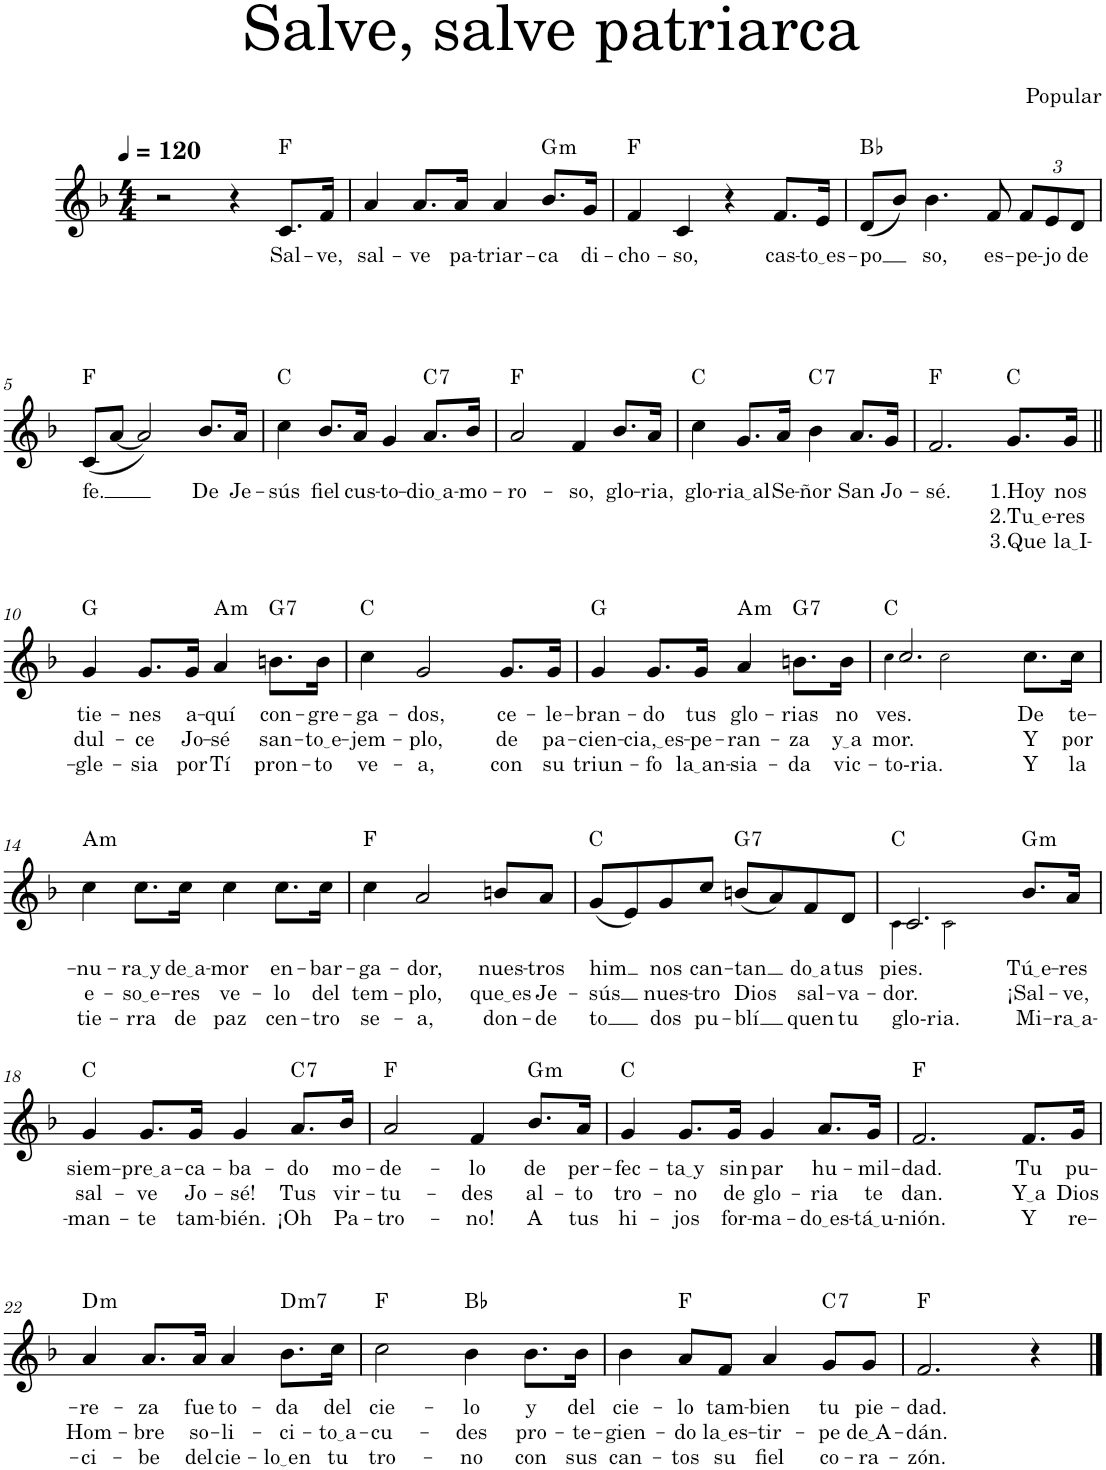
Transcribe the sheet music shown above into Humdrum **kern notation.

**kern	**text	**text	**text	**harte
*part1	*part1	*part1	*part1	*part1
*staff1	*staff1	*staff1	*staff1	*
*I"Soprano	*	*	*	*
*I'S.	*	*	*	*
*clefG2	*	*	*	*
*k[b-]	*	*	*	*
*M4/4	*	*	*	*
*MM120	*	*	*	*
=1	=1	=1	=1	=1
2r	.	.	.	.
4r	.	.	.	.
!	!LO:LY:b	!	!	!
8.c/L	Sal-	.	.	F:maj
!	!LO:LY:b	!	!	!
16f/Jk	-ve,	.	.	.
=2	=2	=2	=2	=2
!	!LO:LY:b	!	!	!
4a/	sal-	.	.	.
!	!LO:LY:b	!	!	!
8.a/L	-ve	.	.	.
!	!LO:LY:b	!	!	!
16a/Jk	pa-	.	.	.
!	!LO:LY:b	!	!	!
4a/	-triar-	.	.	.
!	!LO:LY:b	!	!	!LO:H:kt=m
8.b-/L	-ca	.	.	G:min
!	!LO:LY:b	!	!	!
16g/Jk	di-	.	.	.
=3	=3	=3	=3	=3
!	!LO:LY:b	!	!	!
4f/	-cho-	.	.	F:maj
!	!LO:LY:b	!	!	!
4c/	-so,	.	.	.
4r	.	.	.	.
!	!LO:LY:b	!	!	!
8.f/L	cas-	.	.	.
!	!LO:LY:b	!	!	!
16e/Jk	to es	.	.	.
=4	=4	=4	=4	=4
!	!LO:LY:b	!	!	!
(8d/L	-po	.	.	Bb:maj
8b-/J)	.	.	.	.
!	!LO:LY:b	!	!	!
4.b-\	so,	.	.	.
!	!LO:LY:b	!	!	!
8f/	es-	.	.	.
*Xbrackettup	*	*	*	*
!	!LO:LY:b	!	!	!
12f/L	-pe-	.	.	.
!	!LO:LY:b	!	!	!
12e/	-jo	.	.	.
!	!LO:LY:b	!	!	!
12d/J	de	.	.	.
!!LO:LB:g=z
=5	=5	=5	=5	=5
!	!LO:LY:b	!	!	!
(8c/L	fe.	.	.	F:maj
[8a/J	.	.	.	.
2a/])	.	.	.	.
!	!LO:LY:b	!	!	!
8.b-/L	De	.	.	.
!	!LO:LY:b	!	!	!
16a/Jk	Je-	.	.	.
=6	=6	=6	=6	=6
!	!LO:LY:b	!	!	!
4cc\	-sús	.	.	C:maj
!	!LO:LY:b	!	!	!
8.b-/L	fiel	.	.	.
!	!LO:LY:b	!	!	!
16a/Jk	cus-	.	.	.
!	!LO:LY:b	!	!	!
4g/	-to-	.	.	.
!	!LO:LY:b	!	!	!LO:H:kt=7
8.a/L	dio a	.	.	C:7
!	!LO:LY:b	!	!	!
16b-/Jk	-mo-	.	.	.
=7	=7	=7	=7	=7
!	!LO:LY:b	!	!	!
2a/	-ro-	.	.	F:maj
!	!LO:LY:b	!	!	!
4f/	-so,	.	.	.
!	!LO:LY:b	!	!	!
8.b-/L	glo-	.	.	.
!	!LO:LY:b	!	!	!
16a/Jk	-ria,	.	.	.
=8	=8	=8	=8	=8
!	!LO:LY:b	!	!	!
4cc\	glo-	.	.	C:maj
!	!LO:LY:b	!	!	!
8.g/L	ria al	.	.	.
!	!LO:LY:b	!	!	!
16a/Jk	Se-	.	.	.
!	!LO:LY:b	!	!	!LO:H:kt=7
4b-\	-ñor	.	.	C:7
!	!LO:LY:b	!	!	!
8.a/L	San	.	.	.
!	!LO:LY:b	!	!	!
16g/Jk	Jo-	.	.	.
=9	=9	=9	=9	=9
!	!LO:LY:b	!	!	!
2.f/	-sé.	.	.	F:maj
!	!LO:LY:b	!LO:LY:b	!LO:LY:b	!
8.g/L	1.Hoy	2.Tu e	3.Que	C:maj
!	!LO:LY:b	!LO:LY:b	!LO:LY:b	!
16g/Jk	nos	-res	la I	.
!!LO:LB:g=z
=10||	=10||	=10||	=10||	=10||
!	!LO:LY:b	!LO:LY:b	!LO:LY:b	!
4g/	tie-	dul-	-gle-	G:maj
!	!LO:LY:b	!LO:LY:b	!LO:LY:b	!
8.g/L	-nes	-ce	-sia	.
!	!LO:LY:b	!LO:LY:b	!LO:LY:b	!
16g/Jk	a-	Jo-	por	.
!	!LO:LY:b	!LO:LY:b	!LO:LY:b	!LO:H:kt=m
4a/	-quí	-sé	Tí	A:min
!	!LO:LY:b	!LO:LY:b	!LO:LY:b	!LO:H:kt=7
8.bn\L	con-	san-	pron-	G:7
!	!LO:LY:b	!LO:LY:b	!LO:LY:b	!
16b\Jk	-gre-	to e	-to	.
=11	=11	=11	=11	=11
!	!LO:LY:b	!LO:LY:b	!LO:LY:b	!
4cc\	-ga-	-jem-	ve-	C:maj
!	!LO:LY:b	!LO:LY:b	!LO:LY:b	!
2g/	-dos,	-plo,	-a,	.
!	!LO:LY:b	!LO:LY:b	!LO:LY:b	!
8.g/L	ce-	de	con	.
!	!LO:LY:b	!LO:LY:b	!LO:LY:b	!
16g/Jk	-le-	pa-	su	.
=12	=12	=12	=12	=12
!	!LO:LY:b	!LO:LY:b	!LO:LY:b	!
4g/	-bran-	-cien-	triun-	G:maj
!	!LO:LY:b	!LO:LY:b	!LO:LY:b	!
8.g/L	-do	cia, es	-fo	.
!	!LO:LY:b	!LO:LY:b	!LO:LY:b	!
16g/Jk	tus	-pe-	la an	.
!	!LO:LY:b	!LO:LY:b	!LO:LY:b	!LO:H:kt=m
4a/	glo-	-ran-	-sia-	A:min
!	!LO:LY:b	!LO:LY:b	!LO:LY:b	!LO:H:kt=7
8.bn\L	-rias	-za	-da	G:7
!	!LO:LY:b	!LO:LY:b	!LO:LY:b	!
16b\Jk	no	y a	vic-	.
=13	=13	=13	=13	=13
!	!LO:LY:b	!LO:LY:b	!LO:LY:b	!
*^	*	*	*	*
2.cc/	4cc!\	ves.	-mor.	-to-ria.	C:maj
.	2cc!\	.	.	.	.
!	!	!LO:LY:b	!LO:LY:b	!LO:LY:b	!
8.cc\L	4ryy	De	Y	Y	.
!	!	!LO:LY:b	!LO:LY:b	!LO:LY:b	!
16cc\Jk	.	te-	por	la	.
*v	*v	*	*	*	*
!!LO:LB:g=z
=14	=14	=14	=14	=14
!	!LO:LY:b	!LO:LY:b	!LO:LY:b	!LO:H:kt=m
4cc\	-nu-	e-	tie-	A:min
!	!LO:LY:b	!LO:LY:b	!LO:LY:b	!
8.cc\L	ra y	so e	-rra	.
!	!LO:LY:b	!LO:LY:b	!LO:LY:b	!
16cc\Jk	de a	-res	de	.
!	!LO:LY:b	!LO:LY:b	!LO:LY:b	!
4cc\	-mor	ve-	paz	.
!	!LO:LY:b	!LO:LY:b	!LO:LY:b	!
8.cc\L	en-	-lo	cen-	.
!	!LO:LY:b	!LO:LY:b	!LO:LY:b	!
16cc\Jk	-bar-	del	-tro	.
=15	=15	=15	=15	=15
!	!LO:LY:b	!LO:LY:b	!LO:LY:b	!
4cc\	-ga-	tem-	se-	F:maj
!	!LO:LY:b	!LO:LY:b	!LO:LY:b	!
2a/	-dor,	-plo,	-a,	.
!	!LO:LY:b	!LO:LY:b	!LO:LY:b	!
8bn/L	nues-	que es	don-	.
!	!LO:LY:b	!LO:LY:b	!LO:LY:b	!
8a/J	-tros	Je-	-de	.
=16	=16	=16	=16	=16
!	!LO:LY:b	!LO:LY:b	!LO:LY:b	!
(8g/L	him	-sús	to	C:maj
8e/)	.	.	.	.
!	!LO:LY:b	!LO:LY:b	!LO:LY:b	!
8g/	nos	nues-	dos	.
!	!LO:LY:b	!LO:LY:b	!LO:LY:b	!
8cc/J	can-	-tro	pu-	.
!	!LO:LY:b	!LO:LY:b	!LO:LY:b	!LO:H:kt=7
(8bn/L	-tan	Dios	-blí	G:7
8a/)	.	.	.	.
!	!LO:LY:b	!LO:LY:b	!LO:LY:b	!
8f/	do a	sal-	quen	.
!	!LO:LY:b	!LO:LY:b	!LO:LY:b	!
8d/J	tus	-va-	tu	.
=17	=17	=17	=17	=17
!	!LO:LY:b	!LO:LY:b	!LO:LY:b	!
*^	*	*	*	*
2.c/	4c!\	pies.	-dor.	glo-ria.	C:maj
.	2c!\	.	.	.	.
!	!	!LO:LY:b	!LO:LY:b	!LO:LY:b	!LO:H:kt=m
8.b-/L	4ryy	Tú e	¡Sal-	Mi-	G:min
!	!	!LO:LY:b	!LO:LY:b	!LO:LY:b	!
16a/Jk	.	-res	-ve,	ra a	.
*v	*v	*	*	*	*
!!LO:LB:g=z
=18	=18	=18	=18	=18
!	!LO:LY:b	!LO:LY:b	!LO:LY:b	!
4g/	siem-	sal-	-man-	C:maj
!	!LO:LY:b	!LO:LY:b	!LO:LY:b	!
8.g/L	pre a	-ve	-te	.
!	!LO:LY:b	!LO:LY:b	!LO:LY:b	!
16g/Jk	-ca-	Jo-	tam-	.
!	!LO:LY:b	!LO:LY:b	!LO:LY:b	!
4g/	-ba-	-sé!	-bién.	.
!	!LO:LY:b	!LO:LY:b	!LO:LY:b	!LO:H:kt=7
8.a/L	-do	Tus	¡Oh	C:7
!	!LO:LY:b	!LO:LY:b	!LO:LY:b	!
16b-/Jk	mo-	vir-	Pa-	.
=19	=19	=19	=19	=19
!	!LO:LY:b	!LO:LY:b	!LO:LY:b	!
2a/	-de-	-tu-	-tro-	F:maj
!	!LO:LY:b	!LO:LY:b	!LO:LY:b	!
4f/	-lo	-des	-no!	.
!	!LO:LY:b	!LO:LY:b	!LO:LY:b	!LO:H:kt=m
8.b-/L	de	al-	A	G:min
!	!LO:LY:b	!LO:LY:b	!LO:LY:b	!
16a/Jk	per-	-to	tus	.
=20	=20	=20	=20	=20
!	!LO:LY:b	!LO:LY:b	!LO:LY:b	!
4g/	-fec-	tro-	hi-	C:maj
!	!LO:LY:b	!LO:LY:b	!LO:LY:b	!
8.g/L	ta y	-no	-jos	.
!	!LO:LY:b	!LO:LY:b	!LO:LY:b	!
16g/Jk	sin	de	for-	.
!	!LO:LY:b	!LO:LY:b	!LO:LY:b	!
4g/	par	glo-	-ma-	.
!	!LO:LY:b	!LO:LY:b	!LO:LY:b	!
8.a/L	hu-	-ria	do es	.
!	!LO:LY:b	!LO:LY:b	!LO:LY:b	!
16g/Jk	-mil-	te	tá u	.
=21	=21	=21	=21	=21
!	!LO:LY:b	!LO:LY:b	!LO:LY:b	!
2.f/	-dad.	dan.	-nión.	F:maj
!	!LO:LY:b	!LO:LY:b	!LO:LY:b	!
8.f/L	Tu	Y a	Y	.
!	!LO:LY:b	!LO:LY:b	!LO:LY:b	!
16g/Jk	pu-	Dios	re-	.
!!LO:LB:g=z
=22	=22	=22	=22	=22
!	!LO:LY:b	!LO:LY:b	!LO:LY:b	!LO:H:kt=m
4a/	-re-	Hom-	-ci-	D:min
!	!LO:LY:b	!LO:LY:b	!LO:LY:b	!
8.a/L	-za	-bre	-be	.
!	!LO:LY:b	!LO:LY:b	!LO:LY:b	!
16a/Jk	fue	so-	del	.
!	!LO:LY:b	!LO:LY:b	!LO:LY:b	!
4a/	to-	-li-	cie-	.
!	!LO:LY:b	!LO:LY:b	!LO:LY:b	!LO:H:kt=m7
8.b-\L	-da	-ci-	lo en	D:min7
!	!LO:LY:b	!LO:LY:b	!LO:LY:b	!
16cc\Jk	del	to a	tu	.
=23	=23	=23	=23	=23
!	!LO:LY:b	!LO:LY:b	!LO:LY:b	!
2cc\	cie-	-cu-	tro-	F:maj
!	!LO:LY:b	!LO:LY:b	!LO:LY:b	!
4b-\	-lo	-des	-no	Bb:maj
!	!LO:LY:b	!LO:LY:b	!LO:LY:b	!
8.b-\L	y	pro-	con	.
!	!LO:LY:b	!LO:LY:b	!LO:LY:b	!
16b-\Jk	del	-te-	sus	.
=24	=24	=24	=24	=24
!	!LO:LY:b	!LO:LY:b	!LO:LY:b	!
4b-\	cie-	-gien-	can-	.
!	!LO:LY:b	!LO:LY:b	!LO:LY:b	!
8a/L	-lo	-do	-tos	F:maj
!	!LO:LY:b	!LO:LY:b	!LO:LY:b	!
8f/J	tam-	la es	su	.
!	!LO:LY:b	!LO:LY:b	!LO:LY:b	!
4a/	-bien	-tir-	fiel	.
!	!LO:LY:b	!LO:LY:b	!LO:LY:b	!LO:H:kt=7
8g/L	tu	-pe	co-	C:7
!	!LO:LY:b	!LO:LY:b	!LO:LY:b	!
8g/J	pie-	de A	-ra-	.
=25	=25	=25	=25	=25
!	!LO:LY:b	!LO:LY:b	!LO:LY:b	!
2.f/	-dad.	-dán.	-zón.	F:maj
4r	.	.	.	.
==	==	==	==	==
*-	*-	*-	*-	*-
